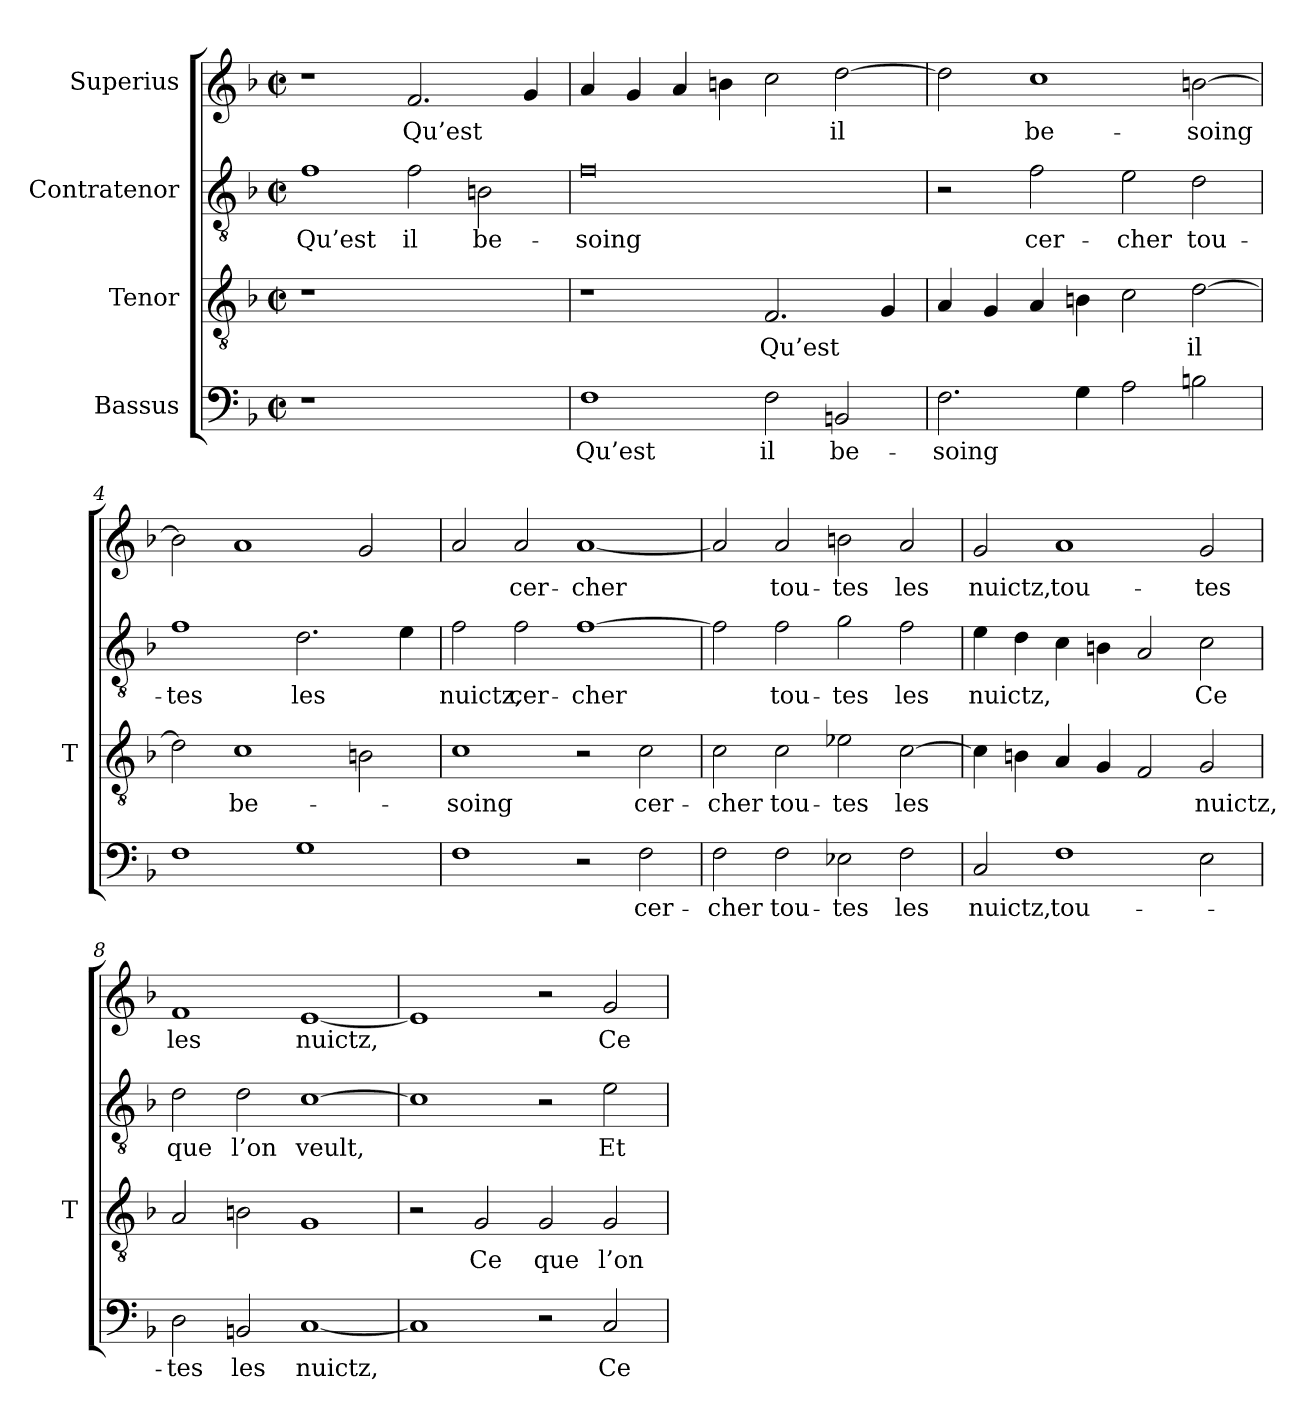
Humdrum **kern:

**kern	**text	**kern	**text	**kern	**text	**kern	**text
*part4	*part4	*part3	*part3	*part2	*part2	*part1	*part1
*staff4	*staff4	*staff3	*staff3	*staff2	*staff2	*staff1	*staff1
*I"Bassus	*	*I"Tenor	*	*I"Contratenor	*	*I"Superius	*
*	*	*I'T	*	*	*	*	*
*clefF4	*	*clefGv2	*	*clefGv2	*	*clefG2	*
*k[b-]	*	*k[b-]	*	*k[b-]	*	*k[b-]	*
*F:	*	*F:	*	*F:	*	*F:	*
*M2/2	*	*M2/2	*	*M2/2	*	*M2/2	*
*met(c|)	*	*met(c|)	*	*met(c|)	*	*met(c|)	*
=1	=1	=1	=1	=1	=1	=1	=1
1r	.	1r	.	1f	-Qu’est	1r	.
1ryy	.	1ryy	.	2f	-il	2.f	-Qu’est
.	.	.	.	2B	be-	.	.
.	.	.	.	.	.	4g	.
=2	=2	=2	=2	=2	=2	=2	=2
1F	-Qu’est	1r	.	0f	-soing	4a	.
.	.	.	.	.	.	4g	.
.	.	.	.	.	.	4a	.
.	.	.	.	.	.	4b	.
2F	-il	2.F	-Qu’est	.	.	2cc	.
2BB	be-	.	.	.	.	[2dd	-il
.	.	4G	.	.	.	.	.
=3	=3	=3	=3	=3	=3	=3	=3
2.F	-soing	4A	.	2r	.	2dd]	.
.	.	4G	.	.	.	.	.
.	.	4A	.	2f	cer-	1cc	be-
4G	.	4B	.	.	.	.	.
2A	.	2c	.	2e	-cher	.	.
2B	.	[2d	-il	2d	tou-	[2b	-soing
=4	=4	=4	=4	=4	=4	=4	=4
1F	.	2d]	.	1f	-tes	2b]	.
.	.	1c	be-	.	.	1a	.
1G	.	.	.	2.d	-les	.	.
.	.	2B	.	.	.	2g	.
.	.	.	.	4e	.	.	.
!!LO:PB:g=z
=5	=5	=5	=5	=5	=5	=5	=5
1F	.	1c	-soing	2f	-nuictz,	2a	.
.	.	.	.	2f	cer-	2a	cer-
2r	.	2r	.	[1f	-cher	[1a	-cher
2F	cer-	2c	cer-	.	.	.	.
=6	=6	=6	=6	=6	=6	=6	=6
2F	-cher	2c	-cher	2f]	.	2a]	.
2F	tou-	2c	tou-	2f	tou-	2a	tou-
2E-X	-tes	2e-X	-tes	2g	-tes	2b	-tes
2F	-les	[2c	-les	2f	-les	2a	-les
=7	=7	=7	=7	=7	=7	=7	=7
2C	-nuictz,	4c]	.	4e	-nuictz,	2g	-nuictz,
.	.	4B	.	4d	.	.	.
1F	tou-	4A	.	4c	.	1a	tou-
.	.	4G	.	4B	.	.	.
.	.	2F	.	2A	.	.	.
2E	.	2G	-nuictz,	2c	-Ce	2g	-tes
=8	=8	=8	=8	=8	=8	=8	=8
2D	-tes	2A	.	2d	-que	1f	-les
2BB	-les	2B	.	2d	-l’on	.	.
[1C	-nuictz,	1G	.	[1c	-veult,	[1e	-nuictz,
!!LO:PB:g=z
=9	=9	=9	=9	=9	=9	=9	=9
1C]	.	2r	.	1c]	.	1e]	.
.	.	2G	-Ce	.	.	.	.
2r	.	2G	-que	2r	.	2r	.
2C	-Ce	2G	-l’on	2e	-Et	2g	-Ce
=	=	=	=	=	=	=	=
*-	*-	*-	*-	*-	*-	*-	*-
